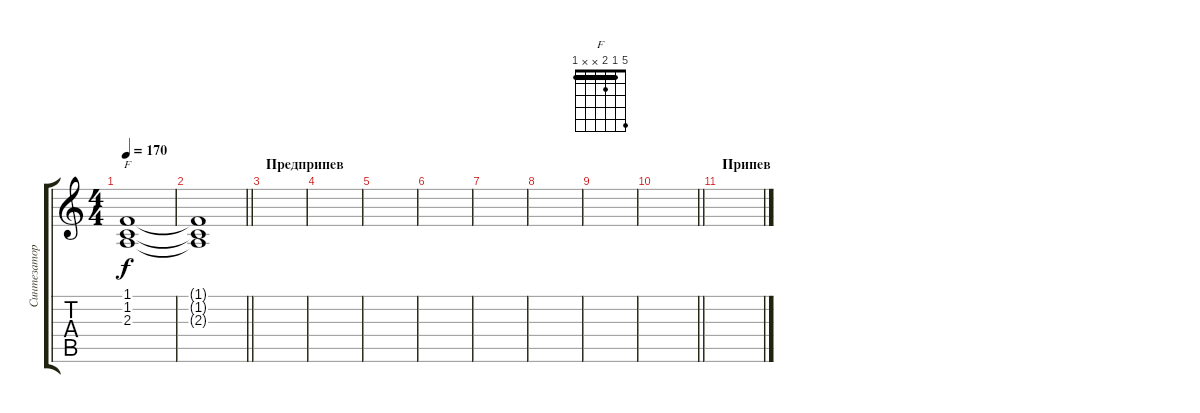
\track ("Синтезатор" "Синтезатор") {instrument electricpiano1}
\staff {score tabs}
\tuning (E4 B3 G3 D3 A2 E2) {hide}
\chord ("F" 5 1 2 x x 1) {barre 1}
\ts (4 4)
\tempo 170
\clef g2
\ks c
(1.1 1.2 2.3).1{ch "F" dy f} |
\barLineRight lightlight
(1.1{t} 1.2{t} 2.3{t}).1 |
\section ("" "Предприпев")
|
|
|
|
|
|
|
\barLineRight lightlight
|
\section ("" "Припев")
